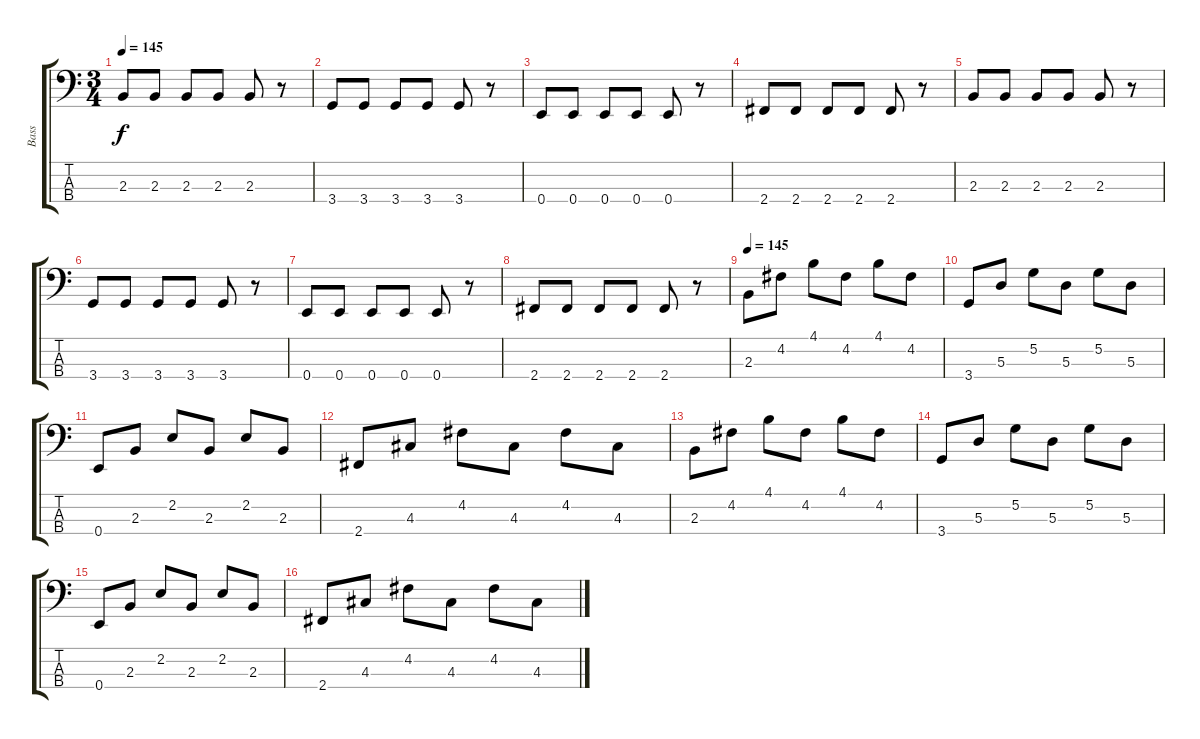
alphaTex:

\track ("Bass" "Bass") {instrument acousticguitarsteel}
\staff {score tabs}
\tuning (G2 D2 A1 E1) {hide}
\ts (3 4)
\tempo 145
\clef f4
\ks c
2.3.8{dy f} 2.3.8 2.3.8 2.3.8 2.3.8 r.8 |
3.4.8 3.4.8 3.4.8 3.4.8 3.4.8 r.8 |
0.4.8 0.4.8 0.4.8 0.4.8 0.4.8 r.8 |
2.4.8 2.4.8 2.4.8 2.4.8 2.4.8 r.8 |
2.3.8 2.3.8 2.3.8 2.3.8 2.3.8 r.8 |
3.4.8 3.4.8 3.4.8 3.4.8 3.4.8 r.8 |
0.4.8 0.4.8 0.4.8 0.4.8 0.4.8 r.8 |
2.4.8 2.4.8 2.4.8 2.4.8 2.4.8 r.8 |
\tempo 145
2.3.8{volume 12} 4.2.8 4.1.8 4.2.8 4.1.8 4.2.8 |
3.4.8 5.3.8 5.2.8 5.3.8 5.2.8 5.3.8 |
0.4.8 2.3.8 2.2.8 2.3.8 2.2.8 2.3.8 |
2.4.8 4.3.8 4.2.8 4.3.8 4.2.8 4.3.8 |
2.3.8 4.2.8 4.1.8 4.2.8 4.1.8 4.2.8 |
3.4.8 5.3.8 5.2.8 5.3.8 5.2.8 5.3.8 |
0.4.8 2.3.8 2.2.8 2.3.8 2.2.8 2.3.8 |
2.4.8 4.3.8 4.2.8 4.3.8 4.2.8 4.3.8
